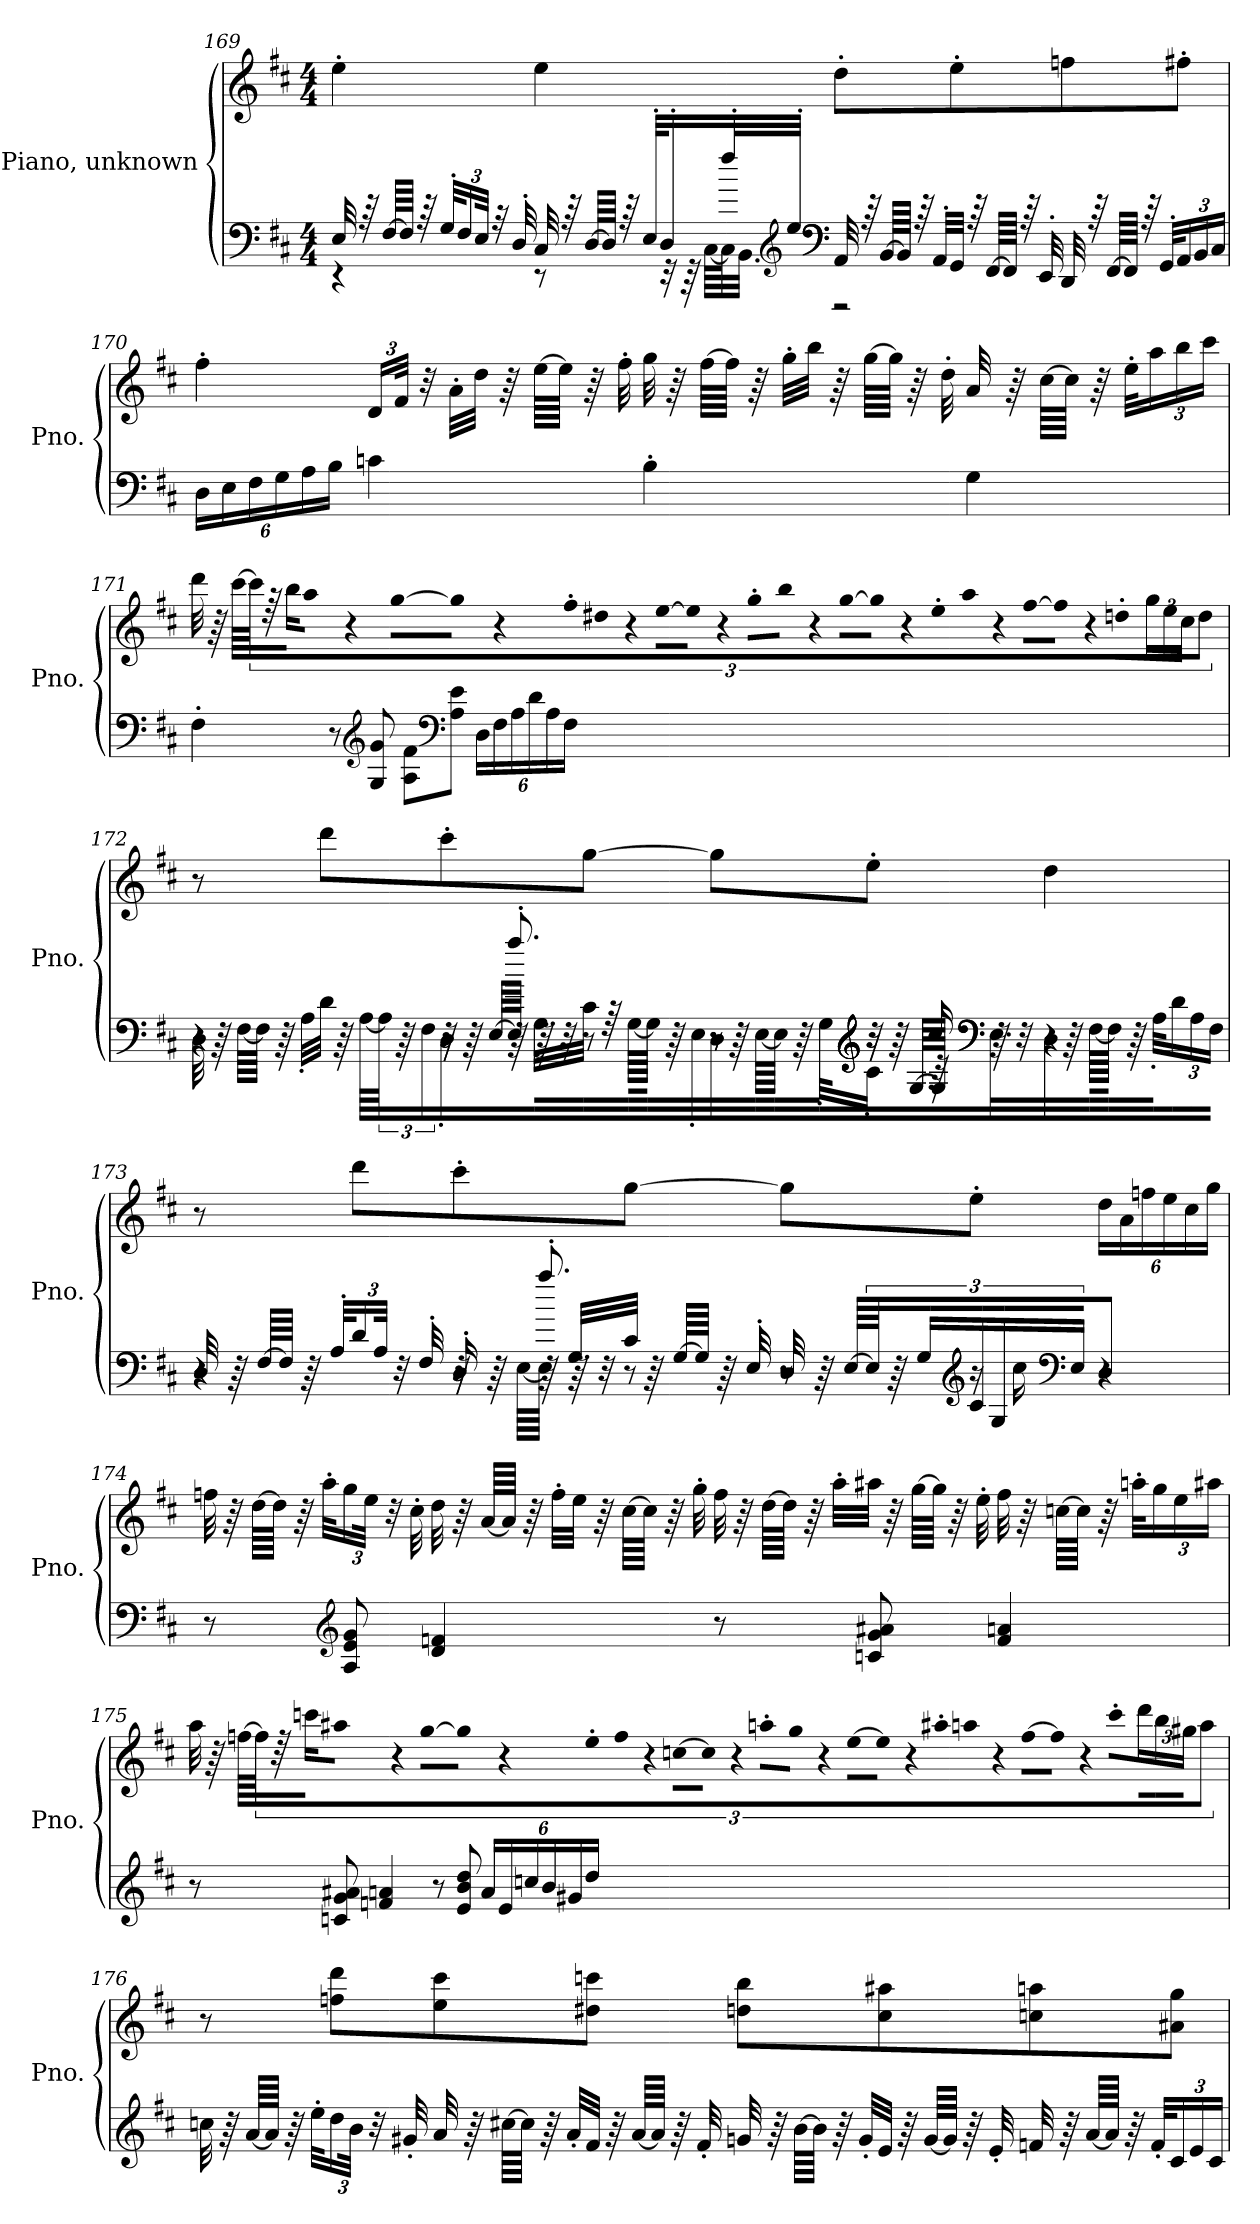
**kern	**kern
*part1	*part1
*staff2	*staff1
*I"Piano, unknown	*
*I'Pno.	*
!!LO:LB:g=z
*clefF4	*clefG2
*k[f#c#]	*k[f#c#]
*M4/4	*M4/4
=169	=169
*^	*
32E/	4r	4ee'\
64r	.	.
[64F#/LLLL	.	.
64F#/JJJJ]	.	.
64r	.	.
32G'/KLL	.	.
*Xbrackettup	*	*
24F#/	.	.
48E/JJk	.	.
32r	.	.
32D'/	.	.
32C#/	8r	4ee\
64r	.	.
[64D/LLLL	.	.
64D/JJJJ]	.	.
64r	.	.
32E'/KLL	.	.
16D'/	32r	.
.	64r	.
.	[64C#\LLLL	.
32ff#'/L	64C#\J]	.
.	32.BB\JJJ	.
*clefG2	*	*
32ee'/JJJ	.	.
*clefF4	*	*
32AA/	2r	8dd'\L
64r	.	.
[64BB/LLLL	.	.
64BB/JJJJ]	.	.
64r	.	.
32AA'/LLL	.	.
32GG/JJJ	.	8ee'\
64r	.	.
[64FF#/LLLL	.	.
64FF#/JJJJ]	.	.
64r	.	.
32EE'/	.	.
32DD/	.	8ffn\
64r	.	.
[64FF#/LLLL	.	.
64FF#/JJJJ]	.	.
64r	.	.
32GG'/KLL	.	.
24AA/	.	8ff#X'\J
24BB/	.	.
24C#/JJ	.	.
*v	*v	*
!!LO:LB:g=z
=170	=170
24D\LL	4ff#'\
24E\	.
24F#\	.
24G\	.
24A\	.
24B\JJ	.
*	*Xbrackettup
4cn\	24d/LL
.	48f#/JJk
.	32r
.	32a'\LLL
.	32dd\JJJ
.	64r
.	[64ee\LLLL
.	64ee\JJJJ]
.	64r
.	32ff#'\
4B'\	32gg\
.	64r
.	[64ff#\LLLL
.	64ff#\JJJJ]
.	64r
.	32gg'\LLL
.	32bb\JJJ
.	64r
.	[64gg\LLLL
.	64gg\JJJJ]
.	64r
.	32dd'\
4G\	32a/
.	64r
.	[64cc#\LLLL
.	64cc#\JJJJ]
.	64r
.	32ee'\KLL
.	24aa\
.	24bb\
.	24ccc#\JJ
!!LO:PB:g=z
=171	=171
4F#'\	32ddd\
.	64r
.	[64ccc#\LLLL
*	*brackettup
.	96ccc#\JJJJ]
.	96r
.	24bb\LL
.	32aa\JJk
.	64r
.	[64gg\LLLL
.	64gg\JJJJ]
.	64r
.	32ff#'\
8r	32dd#X\
.	64r
.	[64ee\LLLL
.	64ee\JJJJ]
.	64r
.	32gg'\LLL
*clefG2	*
8G/ 8g/	32bb\JJJ
.	64r
.	[64gg\LLLL
.	64gg\JJJJ]
.	64r
.	32ee'\
8A\ 8f#\L	32aa\
.	64r
.	[64ff#\LLLL
.	64ff#\JJJJ]
.	64r
.	32ddn'\KLL
*clefF4	*
*	*Xbrackettup
8A\ 8e\J	24gg\
.	24ee\
.	24cc#\JJ
24D\LL	4dd\
24F#\	.
24A\	.
24d\	.
24A\	.
24F#\JJ	.
!!LO:LB:g=z
=172	=172
*^	*
*	*^	*
4r	32D\	4r	8r
.	64r	.	.
.	[64F#\LLLL	.	.
.	64F#\JJJJ]	.	.
.	64r	.	.
.	32A'\LLL	.	.
.	32d\JJJ	.	8ddd\L
.	64r	.	.
.	[64A\LLLL	.	.
*	*brackettup	*	*
.	96A\JJJJ]	.	.
.	96r	.	.
.	24F#\	.	.
16r	16D'\	32r	8ccc#'\
.	.	64r	.
.	.	[64E/LLLL	.
8.aa'/	64r	64E/JJJJ]	.
.	32.G\LLL	64r	.
.	.	32r	.
.	32c#\JJJ	8r	[8gg\J
.	64r	.	.
.	[64G\LLLL	.	.
.	64G\JJJJ]	.	.
.	64r	.	.
.	32E'\	.	.
8r	32D\	8r	8gg\L]
.	64r	.	.
.	[64E\LLLL	.	.
.	64E\JJJJ]	.	.
.	64r	.	.
.	32G'\KLL	.	.
*clefG2	*	*	*
16r	16c#'\JJ	32r	8ee'\J
.	.	64r	.
.	.	[64G/LLLL	.
16cc#/	64r	64G/JJJJ]	.
*clefF4	*	*	*
.	32.E\	64r	.
.	.	32r	.
4r	32D\	4r	4dd\
.	64r	.	.
.	[64F#\LLLL	.	.
.	64F#\JJJJ]	.	.
.	64r	.	.
.	32A'\KLL	.	.
*	*Xbrackettup	*	*
.	24d\	.	.
.	24A\	.	.
.	24F#\JJ	.	.
!!LO:LB:g=z
=173	=173	=173	=173
4r	4r	32D/	8r
.	.	64r	.
.	.	[64F#/LLLL	.
.	.	64F#/JJJJ]	.
.	.	64r	.
.	.	32A'/KLL	.
.	.	24d/	8ddd\L
.	.	48A/JJk	.
.	.	32r	.
.	.	32F#'/	.
16r	32r	16D'/	8ccc#'\
.	64r	.	.
.	[64E\LLLL	.	.
8.aa'/	64E\JJJJ]	64r	.
.	64r	32.G/LLL	.
.	32r	.	.
.	8r	32c#/JJJ	[8gg\J
.	.	64r	.
.	.	[64G/LLLL	.
.	.	64G/JJJJ]	.
.	.	64r	.
.	.	32E'/	.
2r	8r	32D/	8gg\L]
.	.	64r	.
.	.	[64E/LLLL	.
*	*	*brackettup	*
.	.	96E/JJJJ]	.
.	.	96r	.
.	.	24G/LL	.
*clefG2	*	*	*
*	*	*Xbrackettup	*
.	16r	24c#/	8ee'\J
.	.	24G/	.
.	16cc#\	.	.
*clefF4	*	*	*
.	.	24E/JJ	.
.	4r	4D/	24dd\LL
.	.	.	24a\
.	.	.	24ffn\
.	.	.	24ee\
.	.	.	24cc#\
.	.	.	24gg\JJ
*v	*v	*v	*
!!LO:LB:g=z
=174	=174
8r	32ffn\
.	64r
.	[64dd\LLLL
.	64dd\JJJJ]
.	64r
.	32aa'\KLL
*clefG2	*
8A/ 8e/ 8g/	24gg\
.	48ee\JJk
.	32r
.	32cc#'\
4d/ 4fn/	32dd\
.	64r
.	[64a/LLLL
.	64a/JJJJ]
.	64r
.	32ff'\LLL
.	32ee\JJJ
.	64r
.	[64cc#\LLLL
.	64cc#\JJJJ]
.	64r
.	32gg'\
8r	32ff\
.	64r
.	[64dd\LLLL
.	64dd\JJJJ]
.	64r
.	32aa'\LLL
8cn/ 8g/ 8a#X/	32aa#X\JJJ
.	64r
.	[64gg\LLLL
.	64gg\JJJJ]
.	64r
.	32ee'\
4f/ 4an/	32ff\
.	64r
.	[64ccn\LLLL
.	64cc\JJJJ]
.	64r
.	32aan'\KLL
.	24gg\
.	24ee\
.	24aa#X\JJ
!!LO:LB:g=z
=175	=175
8r	32aa\
.	64r
.	[64ffn\LLLL
*	*brackettup
.	96ff\JJJJ]
.	96r
.	24cccn\LL
8cn/ 8g/ 8a#X/	32aa#X\JJk
.	64r
.	[64gg\LLLL
.	64gg\JJJJ]
.	64r
.	32ee'\
4fn/ 4an/	32ff\
.	64r
.	[64ccn\LLLL
.	64cc\JJJJ]
.	64r
.	32aan'\LLL
.	32gg\JJJ
.	64r
.	[64ee\LLLL
.	64ee\JJJJ]
.	64r
.	32aa#X'\
8r	32aan\
.	64r
.	[64ff\LLLL
.	64ff\JJJJ]
.	64r
.	32ccc'\KLL
*	*Xbrackettup
8e/ 8b/ 8dd/	24ddd\
.	24bb\
.	24gg#X\JJ
24a/LL	4aa\
24e/	.
24ccn/	.
24b/	.
24g#X/	.
24dd/JJ	.
!!LO:LB:g=z
=176	=176
32ccn\	8r
64r	.
[64a/LLLL	.
64a/JJJJ]	.
64r	.
32ee'\KLL	.
24dd\	8ffn\ 8ddd\L
48b\JJk	.
32r	.
32g#X'/	.
32a/	8ee\ 8ccc#\
64r	.
[64cc#X\LLLL	.
64cc#\JJJJ]	.
64r	.
32a'/LLL	.
32f#/JJJ	8dd#X\ 8cccn\J
64r	.
[64a/LLLL	.
64a/JJJJ]	.
64r	.
32f#'/	.
32gn/	8ddn\ 8bb\L
64r	.
[64b\LLLL	.
64b\JJJJ]	.
64r	.
32g'/LLL	.
32e/JJJ	8cc#\ 8aa#X\
64r	.
[64g/LLLL	.
64g/JJJJ]	.
64r	.
32e'/	.
32fn/	8ccn\ 8aan\
64r	.
[64a/LLLL	.
64a/JJJJ]	.
64r	.
32f'/KLL	.
24c#/	8a#X\ 8gg\J
24e/	.
24c#/JJ	.
=	=
*-	*-
